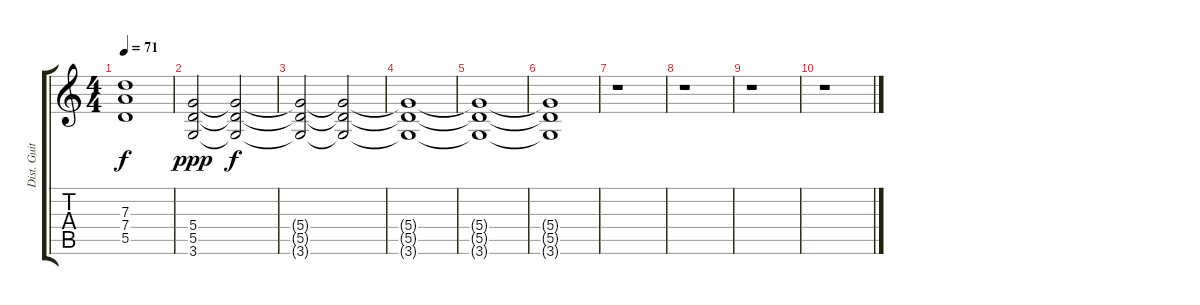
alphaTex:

\track ("Dist. Guitar" "Dist. Guit") {instrument overdrivenguitar}
\staff {score tabs}
\tuning (E4 B3 G3 D3 A2 E2) {hide}
\ts (4 4)
\tempo 71
\clef g2
\ks c
(7.3 7.4 5.5).1{dy f} |
(5.4 5.5 3.6).2{dy ppp} (5.4{t} 5.5{t} 3.6{t}).2{dy f volume 12} |
(5.4{t} 5.5{t} 3.6{t}).2{volume 8} (5.4{t} 5.5{t} 3.6{t}).2{volume 4} |
(5.4{t} 5.5{t} 3.6{t}).1 |
(5.4{t} 5.5{t} 3.6{t}).1 |
(5.4{t} 5.5{t} 3.6{t}).1 |
r.1 |
r.1 |
r.1 |
r.1
